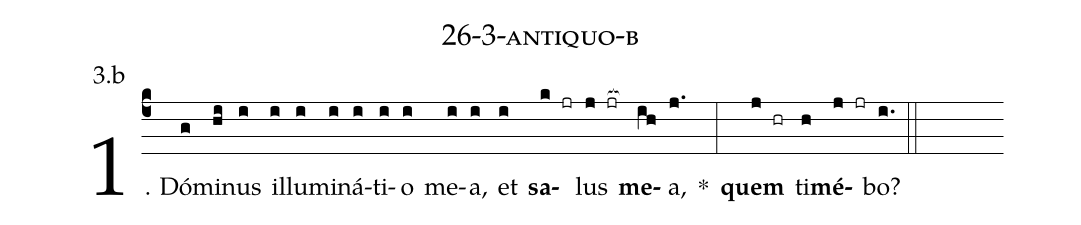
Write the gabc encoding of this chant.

name: 26-3-antiquo-b;
annotation: 3.b;
%%
(c4)1. Dó(g)mi(hi)nus(i) il(i)lu(i)mi(i)ná(i)ti(i)o(i) me(i)a,(i) et(i) <b>sa</b>(k jr)lus(j jr[ocb:1{]) <b>me</b>(ih[ocb:0}])a,(j.) *(:) <b>quem</b>(j hr) ti(h)<b>mé</b>(j jr)bo?(i.) (::)
